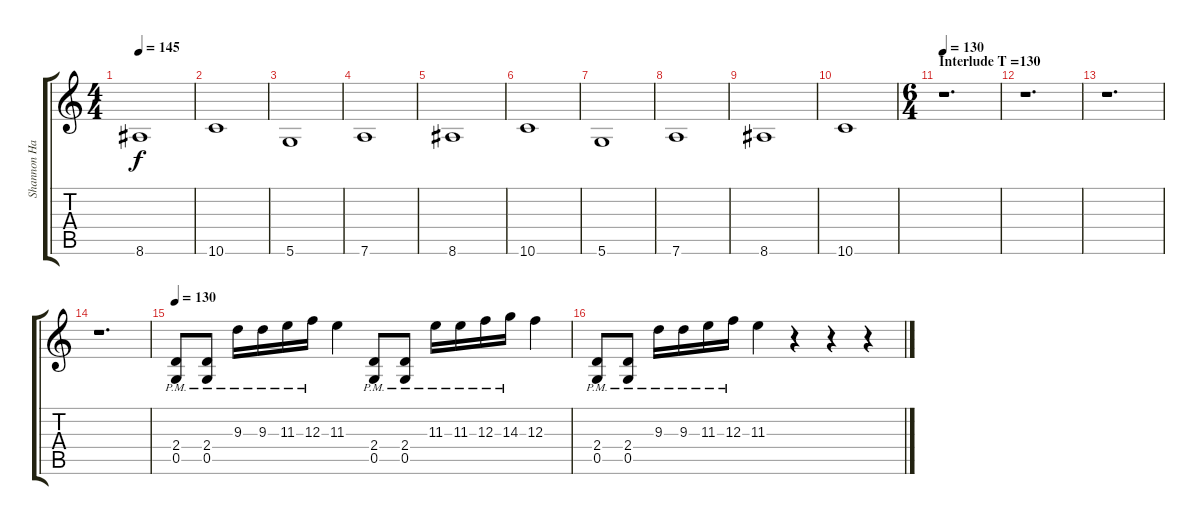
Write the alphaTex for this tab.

\track ("Shannon Hamm" "Shannon Ha") {instrument distortionguitar}
\staff {score tabs}
\tuning (D4 A3 F3 C3 G2 D2) {hide}
\ts (4 4)
\tempo 145
\clef g2
\ks c
8.6.1{dy f} |
10.6.1 |
5.6.1 |
7.6.1 |
8.6.1 |
10.6.1 |
5.6.1 |
7.6.1 |
8.6.1 |
10.6.1 |
\ts (6 4)
\section ("" "Interlude T =130 ")
\tempo 130
r.1{d} |
r.1{d} |
r.1{d} |
r.1{d} |
\tempo 130
(2.4{pm} 0.5{pm}).8 (2.4{pm} 0.5{pm}).8 9.3{pm}.16 9.3{pm}.16 11.3{pm}.16 12.3{pm}.16 11.3.4 (2.4{pm} 0.5{pm}).8 (2.4{pm} 0.5{pm}).8 11.3{pm}.16 11.3{pm}.16 12.3{pm}.16 14.3{pm}.16 12.3.4 |
(2.4{pm} 0.5{pm}).8 (2.4{pm} 0.5{pm}).8 9.3{pm}.16 9.3{pm}.16 11.3{pm}.16 12.3{pm}.16 11.3.4 r.4 r.4 r.4
